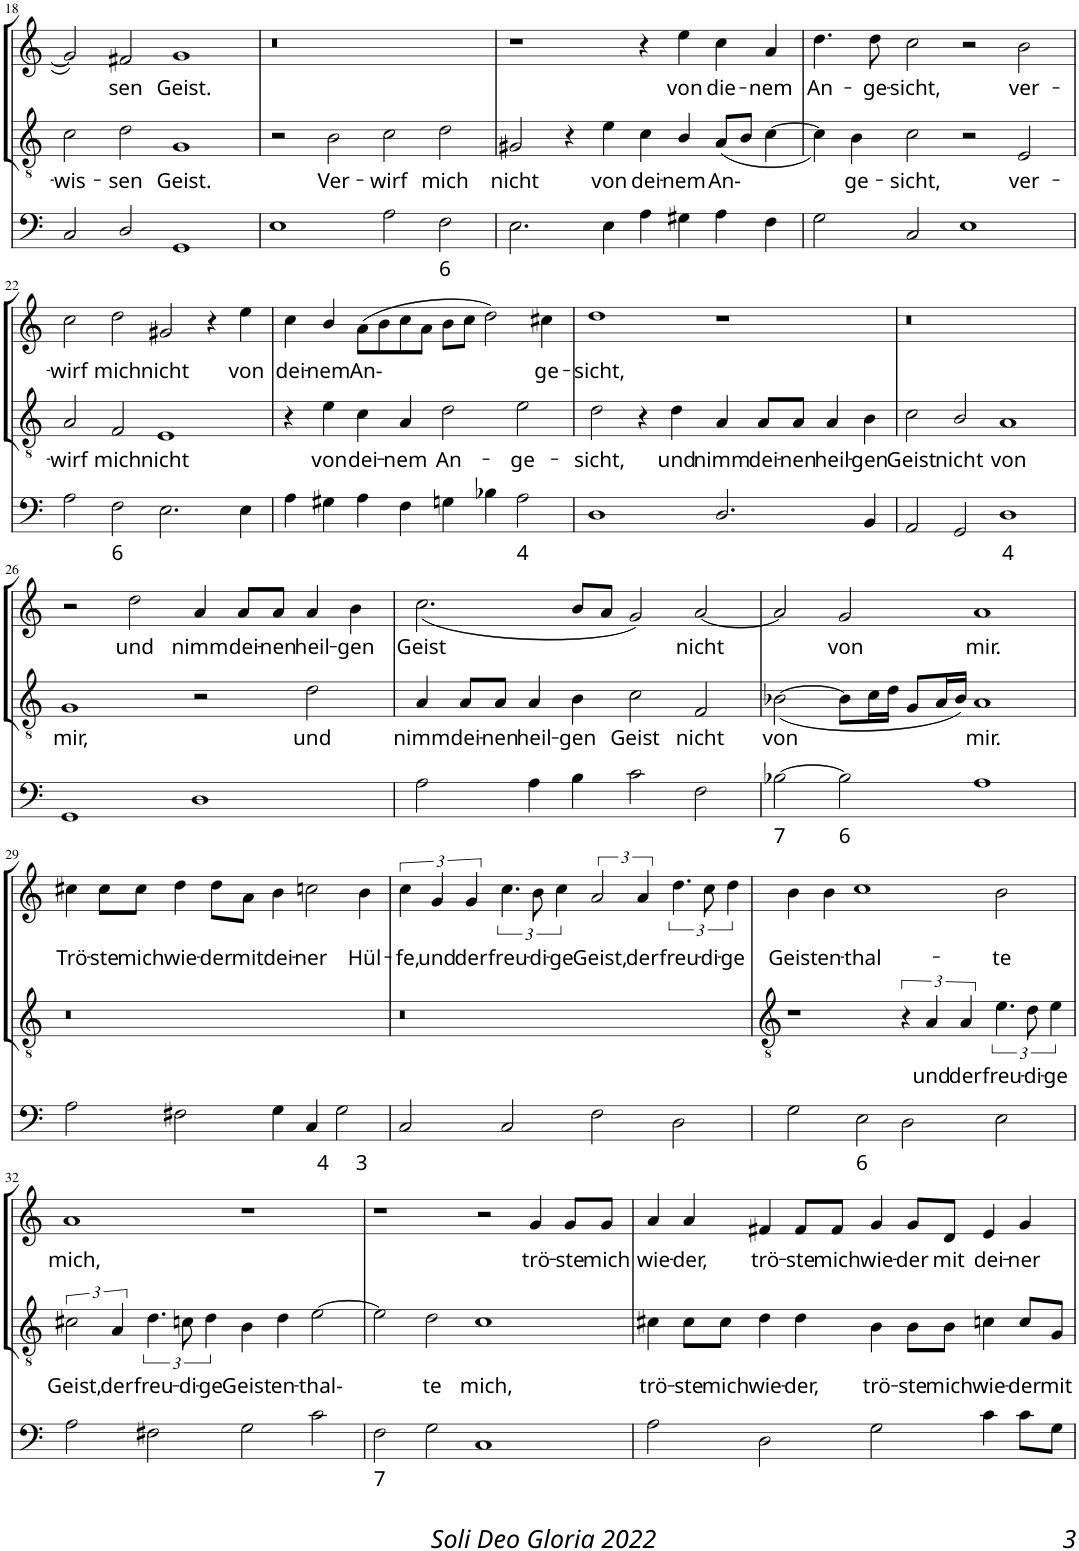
**kern	**text	**kern	**text	**kern	**text
*part3	*part3	*part2	*part2	*part1	*part1
*staff3	*staff3	*staff2	*staff2	*staff1	*staff1
*I"Continuo	*	*I"Tenor	*	*I"Soprano	*
!!LO:PB:g=z
*clefF4	*	*clefGv2	*	*clefG2	*
*k[]	*	*k[]	*	*k[]	*
=18	=18	=18	=18	=18	=18
!	!	!	!LO:LY:b	!	!
2C/	.	2c\	-wis-	2g/]	.
!	!	!	!LO:LY:b	!	!LO:LY:b
2D/	.	2d\	-sen	2f#X/	sen
!	!	!	!LO:LY:b	!	!LO:LY:b
1GG	.	1G	Geist.	1g	Geist.
=19	=19	=19	=19	=19	=19
1E	.	2r	.	1r	.
!	!	!	!LO:LY:b	!	!
.	.	2B\	Ver-	.	.
!	!	!	!LO:LY:b	!	!
2A\	.	2c\	-wirf	1ryy	.
!	!LO:LY:b	!	!LO:LY:b	!	!
2F\	6	2d\	mich	.	.
=20	=20	=20	=20	=20	=20
!	!	!	!LO:LY:b	!	!
2.E\	.	2G#X/	nicht	1r	.
.	.	4r	.	.	.
!	!	!	!LO:LY:b	!	!
4E\	.	4e\	von	.	.
!	!	!	!LO:LY:b	!	!
4A\	.	4c\	dei-	4r	.
!	!	!	!LO:LY:b	!	!LO:LY:b
4G#X\	.	4B/	-nem	4ee\	von
!	!	!	!LO:LY:b	!	!LO:LY:b
4A\	.	(<8A/L	An-	4cc\	die-
.	.	8B/J	.	.	.
!	!	!	!	!	!LO:LY:b
4F\	.	[4c\	.	4a/	-nem
=21	=21	=21	=21	=21	=21
!	!	!	!	!	!LO:LY:b
2G\	.	4c\])	.	4.dd\	An-
!	!	!	!LO:LY:b	!	!
.	.	4B\	ge-	.	.
!	!	!	!	!	!LO:LY:b
.	.	.	.	8dd\	-ge-
!	!	!	!LO:LY:b	!	!LO:LY:b
2C/	.	2c\	-sicht,	2cc\	-sicht,
1E	.	2r	.	2r	.
!	!	!	!LO:LY:b	!	!LO:LY:b
.	.	2E/	ver-	2b\	ver-
!!LO:LB:g=z
=22	=22	=22	=22	=22	=22
!	!	!	!LO:LY:b	!	!LO:LY:b
2A\	.	2A/	-wirf	2cc\	-wirf
!	!LO:LY:b	!	!LO:LY:b	!	!LO:LY:b
2F\	6	2F/	mich	2dd\	mich
!	!	!	!LO:LY:b	!	!LO:LY:b
2.E\	.	1E	nicht	2g#X/	nicht
.	.	.	.	4r	.
!	!	!	!	!	!LO:LY:b
4E\	.	.	.	4ee\	von
=23	=23	=23	=23	=23	=23
!	!	!	!	!	!LO:LY:b
4A\	.	4r	.	4cc\	dei-
!	!	!	!LO:LY:b	!	!LO:LY:b
4G#X\	.	4e\	von	4b/	-nem
!	!	!	!LO:LY:b	!	!LO:LY:b
4A\	.	4c\	dei-	(>8a\L	An-
.	.	.	.	8b\	.
!	!	!	!LO:LY:b	!	!
4F\	.	4A/	-nem	8cc\	.
.	.	.	.	8a\J	.
!	!	!	!LO:LY:b	!	!
4Gn\	.	2d\	An-	8b\L	.
.	.	.	.	8cc\J	.
4B-X\	.	.	.	2dd\)	.
!	!LO:LY:b	!	!LO:LY:b	!	!
2A\	4	2e\	-ge-	.	.
!	!	!	!	!	!LO:LY:b
.	.	.	.	4cc#X\	ge-
=24	=24	=24	=24	=24	=24
!	!	!	!LO:LY:b	!	!LO:LY:b
1D	.	2d\	-sicht,	1dd	-sicht,
.	.	4r	.	.	.
!	!	!	!LO:LY:b	!	!
.	.	4d\	und	.	.
!	!	!	!LO:LY:b	!	!
2.D/	.	4A/	nimm	1r	.
!	!	!	!LO:LY:b	!	!
.	.	8A/L	dei-	.	.
!	!	!	!LO:LY:b	!	!
.	.	8A/J	-nen	.	.
!	!	!	!LO:LY:b	!	!
.	.	4A/	heil-	.	.
!	!	!	!LO:LY:b	!	!
4BB/	.	4B\	-gen	.	.
=25	=25	=25	=25	=25	=25
!	!	!	!LO:LY:b	!	!
2AA/	.	2c\	Geist	1r	.
!	!	!	!LO:LY:b	!	!
2GG/	.	2B/	nicht	.	.
!	!LO:LY:b	!	!LO:LY:b	!	!
1D	4	1A	von	1ryy	.
!!LO:LB:g=z
=26	=26	=26	=26	=26	=26
!	!	!	!LO:LY:b	!	!
1GG	.	1G	mir,	2r	.
!	!	!	!	!	!LO:LY:b
.	.	.	.	2dd\	und
!	!	!	!	!	!LO:LY:b
1D	.	2r	.	4a/	nimm
!	!	!	!	!	!LO:LY:b
.	.	.	.	8a/L	dei-
!	!	!	!	!	!LO:LY:b
.	.	.	.	8a/J	-nen
!	!	!	!LO:LY:b	!	!LO:LY:b
.	.	2d\	und	4a/	heil-
!	!	!	!	!	!LO:LY:b
.	.	.	.	4b\	-gen
=27	=27	=27	=27	=27	=27
!	!	!	!LO:LY:b	!	!LO:LY:b
2A\	.	4A/	nimm	(<2.cc\	Geist
!	!	!	!LO:LY:b	!	!
.	.	8A/L	dei-	.	.
!	!	!	!LO:LY:b	!	!
.	.	8A/J	-nen	.	.
!	!	!	!LO:LY:b	!	!
4A\	.	4A/	heil-	.	.
!	!	!	!LO:LY:b	!	!
4B\	.	4B\	-gen	8b/L	.
.	.	.	.	8a/J	.
!	!	!	!LO:LY:b	!	!
2c\	.	2c\	Geist	2g/)	.
!	!	!	!LO:LY:b	!	!LO:LY:b
2F\	.	2F/	nicht	[2a/	nicht
=28	=28	=28	=28	=28	=28
!	!LO:LY:b	!	!LO:LY:b	!	!
[2B-X\	7	(<[2B-X\	von	2a/]	.
!	!LO:LY:b	!	!	!	!LO:LY:b
2B-\]	6	8B-\L]	.	2g/	von
.	.	16c\L	.	.	.
.	.	16d\JJ	.	.	.
.	.	8G/L	.	.	.
.	.	16A/L	.	.	.
.	.	16B-/JJ)	.	.	.
!	!	!	!LO:LY:b	!	!LO:LY:b
1A	.	1A	mir.	1a	mir.
!!LO:LB:g=z
=29	=29	=29	=29	=29	=29
!	!	!	!	!	!LO:LY:b
2A\	.	1r	.	4cc#X\	Trö-
!	!	!	!	!	!LO:LY:b
.	.	.	.	8cc#\L	-ste
!	!	!	!	!	!LO:LY:b
.	.	.	.	8cc#\J	mich
!	!	!	!	!	!LO:LY:b
2F#X\	.	.	.	4dd\	wie-
!	!	!	!	!	!LO:LY:b
.	.	.	.	8dd\L	-der
!	!	!	!	!	!LO:LY:b
.	.	.	.	8a\J	mit
!	!	!	!	!	!LO:LY:b
4G\	.	1ryy	.	4b\	dei-
!	!	!	!	!	!LO:LY:b
4C/	.	.	.	2ccn\	-ner
!	!LO:LY:b	!	!	!	!
2G\	4 3	.	.	.	.
!	!	!	!	!	!LO:LY:b
.	.	.	.	4b\	Hül-
=30	=30	=30	=30	=30	=30
!	!	!	!	!	!LO:LY:b
2C/	.	1r	.	6cc\	-fe,
!	!	!	!	!	!LO:LY:b
.	.	.	.	6g/	und
!	!	!	!	!	!LO:LY:b
.	.	.	.	6g/	der
!	!	!	!	!	!LO:LY:b
2C/	.	.	.	6.cc\	freu-
!	!	!	!	!	!LO:LY:b
.	.	.	.	12b\	-di-
!	!	!	!	!	!LO:LY:b
.	.	.	.	6cc\	-ge
!	!	!	!	!	!LO:LY:b
2F\	.	1ryy	.	3a/	Geist,
!	!	!	!	!	!LO:LY:b
.	.	.	.	6a/	der
!	!	!	!	!	!LO:LY:b
2D\	.	.	.	6.dd\	freu-
!	!	!	!	!	!LO:LY:b
.	.	.	.	12cc\	-di-
!	!	!	!	!	!LO:LY:b
.	.	.	.	6dd\	-ge
=31	=31	=31	=31	=31	=31
!	!	!	!	!	!LO:LY:b
2G\	.	1r	.	4b\	Geist
!	!	!	!	!	!LO:LY:b
.	.	.	.	4b\	en-
!	!LO:LY:b	!	!	!	!LO:LY:b
2E\	6	.	.	[2cc	-thal-
2D\	.	6r	.	2ryy	.
!	!	!	!LO:LY:b	!	!
.	.	6A/	und	.	.
!	!	!	!LO:LY:b	!	!
.	.	6A/	der	.	.
!	!	!	!LO:LY:b	!	!LO:LY:b
2E\	.	6.e\	freu-	2b\	-te
!	!	!	!LO:LY:b	!	!
.	.	12d\	-di-	.	.
!	!	!	!LO:LY:b	!	!
.	.	6e\	-ge	.	.
!!LO:LB:g=z
=32	=32	=32	=32	=32	=32
!	!	!	!LO:LY:b	!	!LO:LY:b
2A\	.	3c#X\	Geist,	1a	mich,
!	!	!	!LO:LY:b	!	!
.	.	6A/	der	.	.
!	!	!	!LO:LY:b	!	!
2F#X\	.	6.d\	freu-	.	.
!	!	!	!LO:LY:b	!	!
.	.	12cn\	-di-	.	.
!	!	!	!LO:LY:b	!	!
.	.	6d\	-ge	.	.
!	!	!	!LO:LY:b	!	!
2G\	.	4B\	Geist	2cc]	.
!	!	!	!LO:LY:b	!	!
.	.	4d\	en-	.	.
!	!	!	!LO:LY:b	!	!
2c\	.	[2e\	-thal-	1r	.
2ryy	.	2ryy	.	.	.
=33	=33	=33	=33	=33	=33
!	!LO:LY:b	!	!	!	!
2F\	7	2e\]	.	1r	.
!	!	!	!LO:LY:b	!	!
2G\	.	2d\	te	.	.
!	!	!	!LO:LY:b	!	!
1C	.	1c	mich,	2r	.
!	!	!	!	!	!LO:LY:b
.	.	.	.	4g/	trö-
!	!	!	!	!	!LO:LY:b
.	.	.	.	8g/L	-ste
!	!	!	!	!	!LO:LY:b
.	.	.	.	8g/J	mich
=34	=34	=34	=34	=34	=34
!	!	!	!LO:LY:b	!	!LO:LY:b
2A\	.	4c#X\	trö-	4a/	wie-
!	!	!	!LO:LY:b	!	!LO:LY:b
.	.	8c#\L	-ste	4a/	-der,
!	!	!	!LO:LY:b	!	!
.	.	8c#\J	mich	.	.
!	!	!	!LO:LY:b	!	!LO:LY:b
2D\	.	4d\	wie-	4f#X/	trö-
!	!	!	!LO:LY:b	!	!LO:LY:b
.	.	4d\	-der,	8f#/L	-ste
!	!	!	!	!	!LO:LY:b
.	.	.	.	8f#/J	mich
!	!	!	!LO:LY:b	!	!LO:LY:b
2G\	.	4B\	trö-	4g/	wie-
!	!	!	!LO:LY:b	!	!LO:LY:b
.	.	8B\L	-ste	8g/L	-der
!	!	!	!LO:LY:b	!	!LO:LY:b
.	.	8B\J	mich	8d/J	mit
!	!	!	!LO:LY:b	!	!LO:LY:b
4c\	.	4cn\	wie-	4e/	dei-
!	!	!	!LO:LY:b	!	!LO:LY:b
8c\L	.	8c/L	-der	4g/	-ner
!	!	!	!LO:LY:b	!	!
8G\J	.	8G/J	mit	.	.
=	=	=	=	=	=
*-	*-	*-	*-	*-	*-
